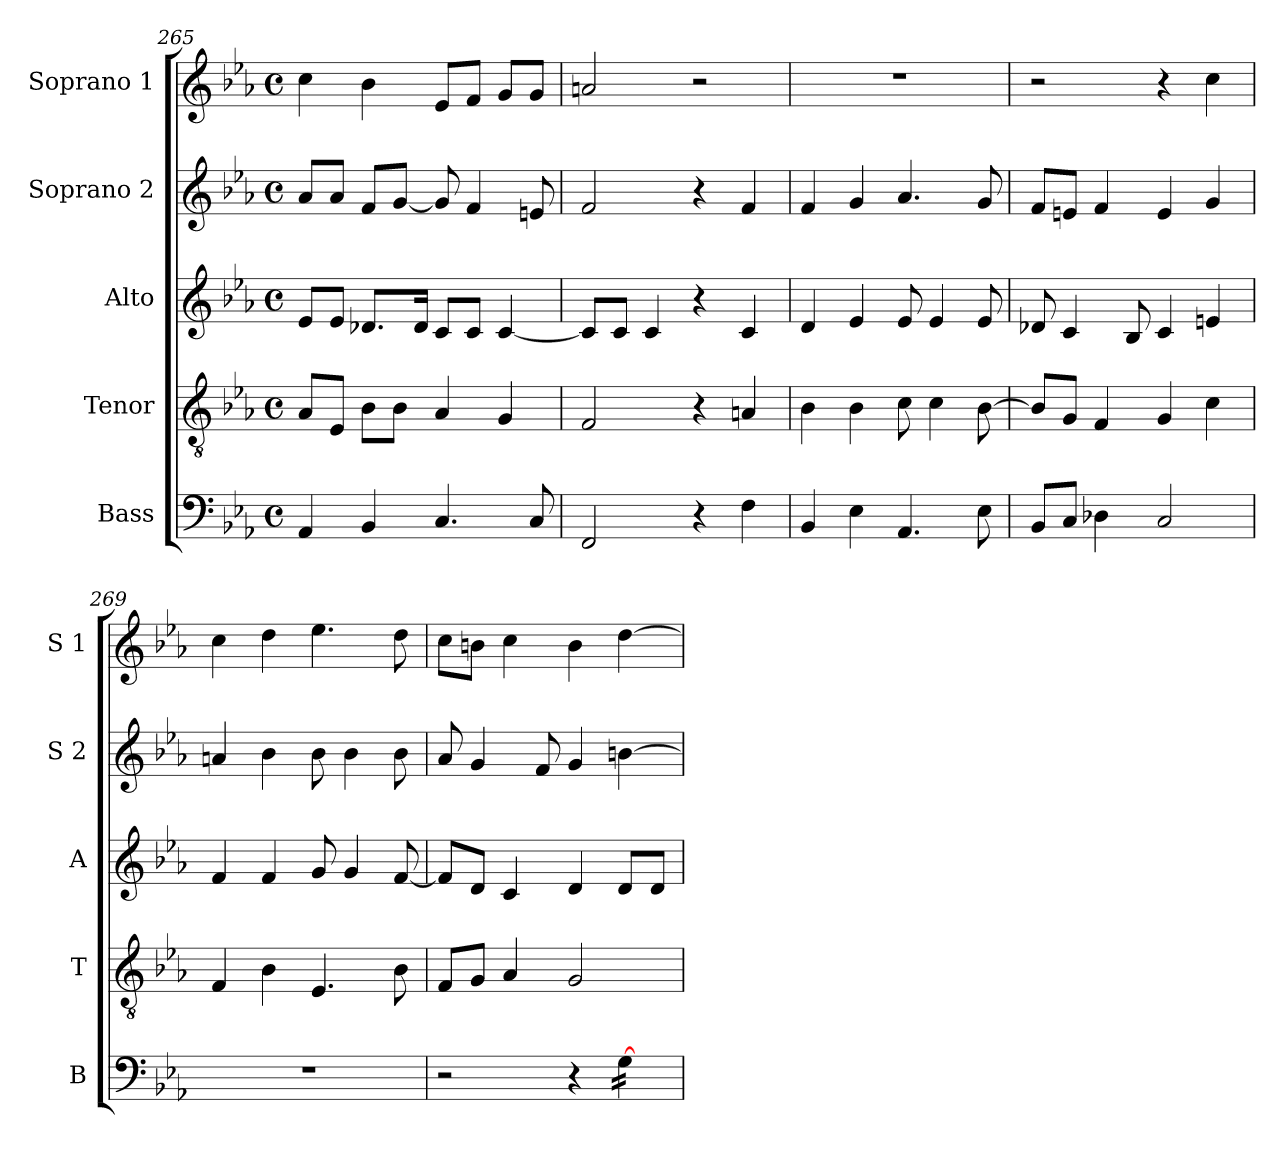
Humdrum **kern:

**kern	**kern	**kern	**kern	**kern
*part5	*part4	*part3	*part2	*part1
*staff5	*staff4	*staff3	*staff2	*staff1
*I"Bass	*I"Tenor	*I"Alto	*I"Soprano 2	*I"Soprano 1
*I'B	*I'T	*I'A	*I'S 2	*I'S 1
*clefF4	*clefGv2	*clefG2	*clefG2	*clefG2
*k[b-e-a-]	*k[b-e-a-]	*k[b-e-a-]	*k[b-e-a-]	*k[b-e-a-]
*E-:	*E-:	*E-:	*E-:	*E-:
*M4/4	*M4/4	*M4/4	*M4/4	*M4/4
*met(c)	*met(c)	*met(c)	*met(c)	*met(c)
=265	=265	=265	=265	=265
4AA-/	8A-/L	8e-/L	8a-/L	4cc\
.	8E-/J	8e-/J	8a-/J	.
4BB-/	8B-\L	8.d-X/L	8f/L	4b-\
.	8B-\J	.	[<8g/J	.
.	.	16d-/Jk	.	.
4.C/	4A-/	8c/L	8g/]	8e-/L
.	.	8c/J	4f/	8f/J
.	4G/	[<4c/	.	8g/L
8C/	.	.	8en/	8g/J
=266	=266	=266	=266	=266
2FF/	2F/	8c/L]	2f/	2an/
.	.	8c/J	.	.
.	.	4c/	.	.
4r	4r	4r	4r	2r
4F\	4An/	4c/	4f/	.
!!LO:PB:g=z
=267	=267	=267	=267	=267
4BB-/	4B-\	4d/	4f/	1r
4E-\	4B-\	4e-/	4g/	.
4.AA-/	8c\	8e-/	4.a-/	.
.	4c\	4e-/	.	.
8E-\	[>8B-\	8e-/	8g/	.
=268	=268	=268	=268	=268
8BB-/L	8B-/L]	8d-X/	8f/L	2r
8C/J	8G/J	4c/	8en/J	.
4D-X\	4F/	.	4f/	.
.	.	8B-/	.	.
2C/	4G/	4c/	4e/	4r
.	4c\	4en/	4g/	4cc\
=269	=269	=269	=269	=269
1r	4F/	4f/	4an/	4cc\
.	4B-\	4f/	4b-\	4dd\
.	4.E-/	8g/	8b-\	4.ee-\
.	.	4g/	4b-\	.
.	8B-\	[<8f/	8b-\	8dd\
=270	=270	=270	=270	=270
2r	8F/L	8f/L]	8a-/	8cc\L
.	8G/J	8d/J	4g/	8bn\J
.	4A-/	4c/	.	4cc\
.	.	.	8f/	.
4r	2G/	4d/	4g/	4b\
*tremolo	*	*	*	*
[<16G\LL	.	8d/L	[<4bn\	[<4dd\
16G\	.	.	.	.
16G\	.	8d/J	.	.
16G\JJ	.	.	.	.
*Xtremolo	*	*	*	*
=	=	=	=	=
*-	*-	*-	*-	*-
